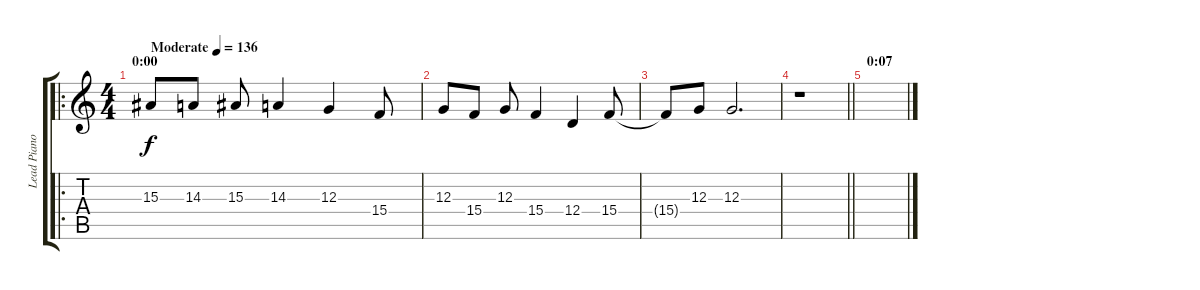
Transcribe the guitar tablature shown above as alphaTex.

\track ("Lead Piano" "Lead Piano") {instrument brightacousticpiano}
\staff {score tabs}
\tuning (E4 B3 G3 D3 A2 E2) {hide}
\ro
\ts (4 4)
\section ("" "0:00")
\tempo (136 "Moderate")
\clef g2
\ks c
15.3.8{dy f instrument brightacousticpiano} 14.3.8 15.3.8 14.3.4 12.3.4 15.4.8 |
12.3.8 15.4.8 12.3.8 15.4.4 12.4.4 15.4.8 |
15.4{t}.8 12.3.8 12.3.2{d} |
\barLineRight lightlight
r.1 |
\section ("" "0:07")
